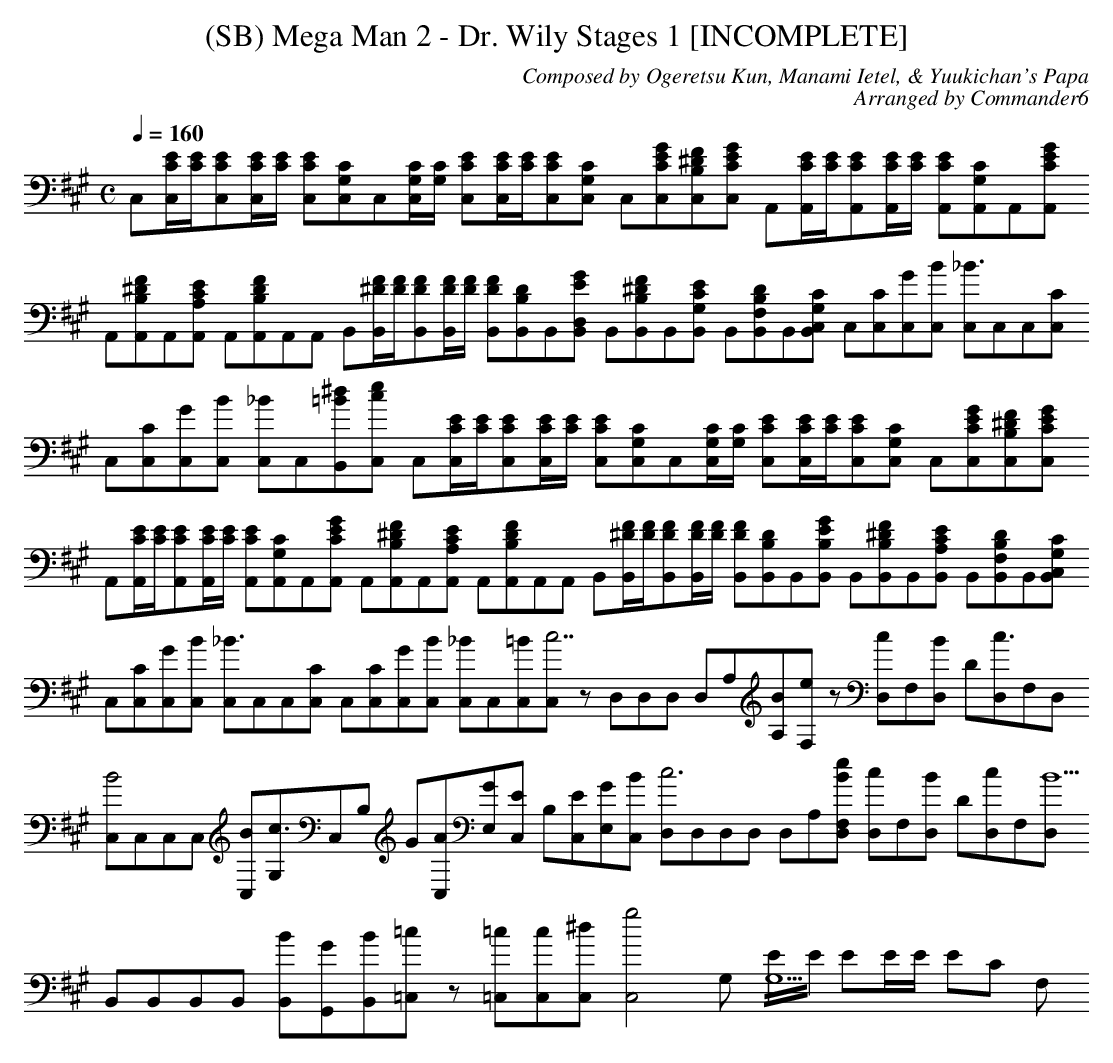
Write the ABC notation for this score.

X:1
T:(SB) Mega Man 2 - Dr. Wily Stages 1 [INCOMPLETE]
C:Composed by Ogeretsu Kun, Manami Ietel, & Yuukichan's Papa
C:Arranged by Commander6
M:C
Q:1/4=160-180
L:1/16
K:A
C,2[CEC,2][CE][C,2C2E2][CEC,2][CE] [C,2C2E2][C,2G,2C2]C,2[G,CC,2][G,C] [C,2C2E2][CEC,2][CE][C,2C2E2][C,2G,2C2] C,2[C,2C2E2G2][C,2B,2^D2F2][C,2C2E2G2] A,,2[CEA,,2][CE][A,,2C2E2][CEA,,2][CE] [A,,2C2E2][A,,2G,2C2]A,,2[A,,2C2E2G2]
A,,2[A,,2B,2^D2F2]A,,2[A,,2A,2C2E2] A,,2[A,,2B,2D2F2]A,,2A,,2 B,,2[^DFB,,2][DF][B,,2D2F2][DFB,,2][DF] [B,,2D2F2][B,,2B,2D2]B,,2[B,,2D,2E2G2] B,,2[B,,2B,2^D2F2]B,,2[B,,2G,2C2E2] B,,2[B,,2F,2B,2D2]B,,2[B,,2C,2G,2C2] C,2[C,2C2][C,2G2][C,2B2] [C,2_B6]C,2C,2[C,2C2]
C,2[C,2C2][C,2G2][C,2B2] [C,2_B4]C,2[B,,2=B2^d2][C,2c2e2] C,2[CEC,2][CE][C,2C2E2][CEC,2][CE] [C,2C2E2][C,2G,2C2]C,2[G,CC,2][G,C] [C,2C2E2][CEC,2][CE][C,2C2E2][C,2G,2C2] C,2[C,2C2E2G2][C,2B,2^D2F2][C,2C2E2G2]
A,,2[CEA,,2][CE][A,,2C2E2][CEA,,2][CE] [A,,2C2E2][A,,2G,2C2]A,,2[A,,2C2E2G2] A,,2[A,,2B,2^D2F2]A,,2[A,,2A,2C2E2] A,,2[A,,2B,2D2F2]A,,2A,,2 B,,2[^DFB,,2][DF][B,,2D2F2][DFB,,2][DF] [B,,2D2F2][B,,2B,2D2]B,,2[B,,2B,2E2G2] B,,2[B,,2B,2^D2F2]B,,2[B,,2A,2C2E2] B,,2[B,,2F,2B,2D2]B,,2[B,,2C,2G,2C2]
C,2[C,2C2][C,2G2][C,2B2] [C,2_B6]C,2C,2[C,2C2] C,2[C,2C2][C,2G2][C,2B2] [C,2_B4]C,2[C,2=B2][C,2c14] z2 D,2D,2D,2 D,2A,2[A,2B2][F,2e4] z2 [D,2c4]F,2[D,2B4] D2[D,2c6]F,2D,2
[C,2B8]C,2C,2C,2 [C,2B2][G,2c6]C,2B,2 G2[C,2A2][E,2G2][C,2E2] B,2[C,2E2][E,2G2][C,2B2] [D,2c12]D,2D,2D,2 D,2A,2[F,2B2D,2e4] [D,2c4]F,2[D,2B4] D2[D,2c4]F,2[D,2B10]
B,,2B,,2B,,2B,,2 [B,,2B2][G,,2G2][B,,2B2][=C,2=c2] z2 [=C,2=c2][C,2c2][C,2^d2] [C,8g8] G,2 [EG,10]E E2EE E2C2 F,2
